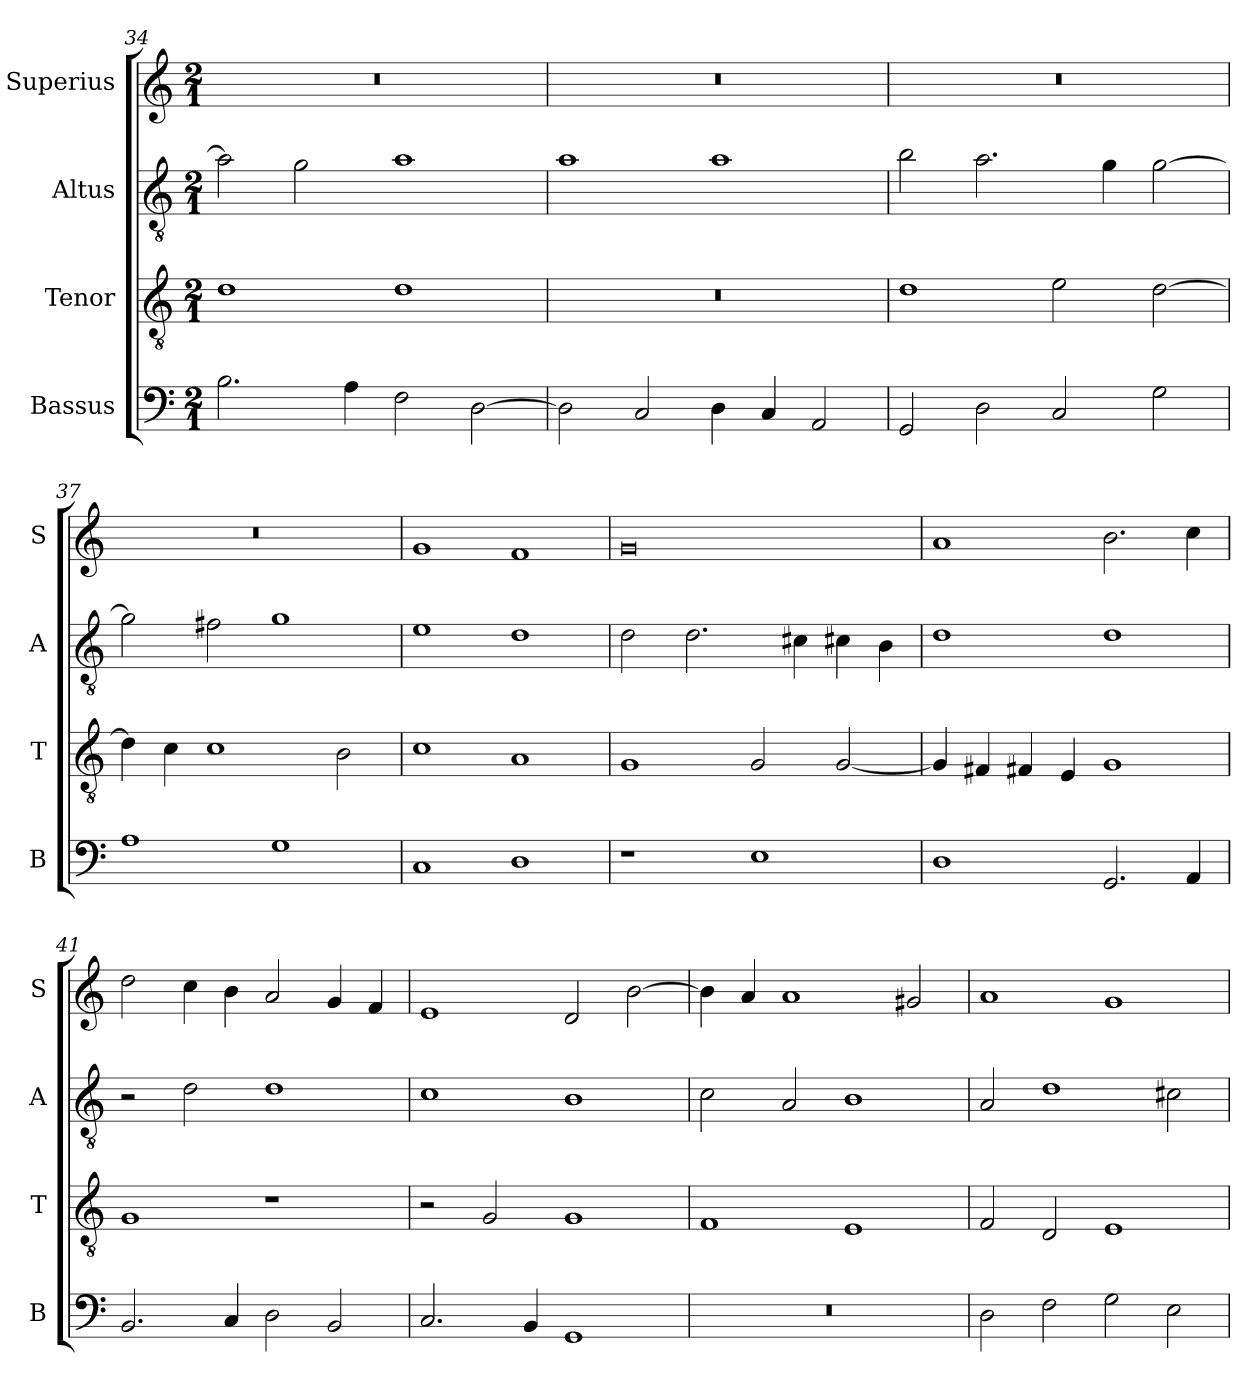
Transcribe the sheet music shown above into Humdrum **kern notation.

**kern	**kern	**kern	**kern
*part4	*part3	*part2	*part1
*staff4	*staff3	*staff2	*staff1
*I"Bassus	*I"Tenor	*I"Altus	*I"Superius
*I'B	*I'T	*I'A	*I'S
*clefF4	*clefGv2	*clefGv2	*clefG2
*k[]	*k[]	*k[]	*k[]
*M2/1	*M2/1	*M2/1	*M2/1
=34	=34	=34	=34
2.B\	1d	2a\]	0r
.	.	2g\	.
4A\	.	.	.
2F\	1d	1a	.
[2D\	.	.	.
=35	=35	=35	=35
2D\]	0r	1a	0r
2C/	.	.	.
4D\	.	1a	.
4C/	.	.	.
2AA/	.	.	.
=36	=36	=36	=36
2GG/	1d	2b\	0r
2D\	.	2.a\	.
2C/	2e\	.	.
.	.	4g\	.
2G\	[2d\	[2g\	.
=37	=37	=37	=37
1A	4d\]	2g\]	0r
.	4c\	.	.
.	1c	2f#X\	.
1G	.	1g	.
.	2B\	.	.
=38	=38	=38	=38
1C	1c	1e	1g
1D	1A	1d	1f
=39	=39	=39	=39
1r	1G	2d\	0g
.	.	2.d\	.
1E	2G/	.	.
.	.	4c#X\	.
.	[2G/	4c#X\	.
.	.	4B\	.
=40	=40	=40	=40
1D	4G/]	1d	1a
.	4F#X/	.	.
.	4F#X/	.	.
.	4E/	.	.
2.GG/	1G	1d	2.b\
4AA/	.	.	4cc\
=41	=41	=41	=41
2.BB/	1G	2r	2dd\
.	.	2d\	4cc\
4C/	.	.	4b\
2D\	1r	1d	2a/
2BB/	.	.	4g/
.	.	.	4f/
=42	=42	=42	=42
2.C/	2r	1c	1e
.	2G/	.	.
4BB/	.	.	.
1GG	1G	1B	2d/
.	.	.	[2b\
=43	=43	=43	=43
0r	1F	2c\	4b\]
.	.	.	4a/
.	.	2A/	1a
.	1E	1B	.
.	.	.	2g#X/
=44	=44	=44	=44
2D\	2F/	2A/	1a
2F\	2D/	1d	.
2G\	1E	.	1g
2E\	.	2c#X\	.
=	=	=	=
*-	*-	*-	*-
